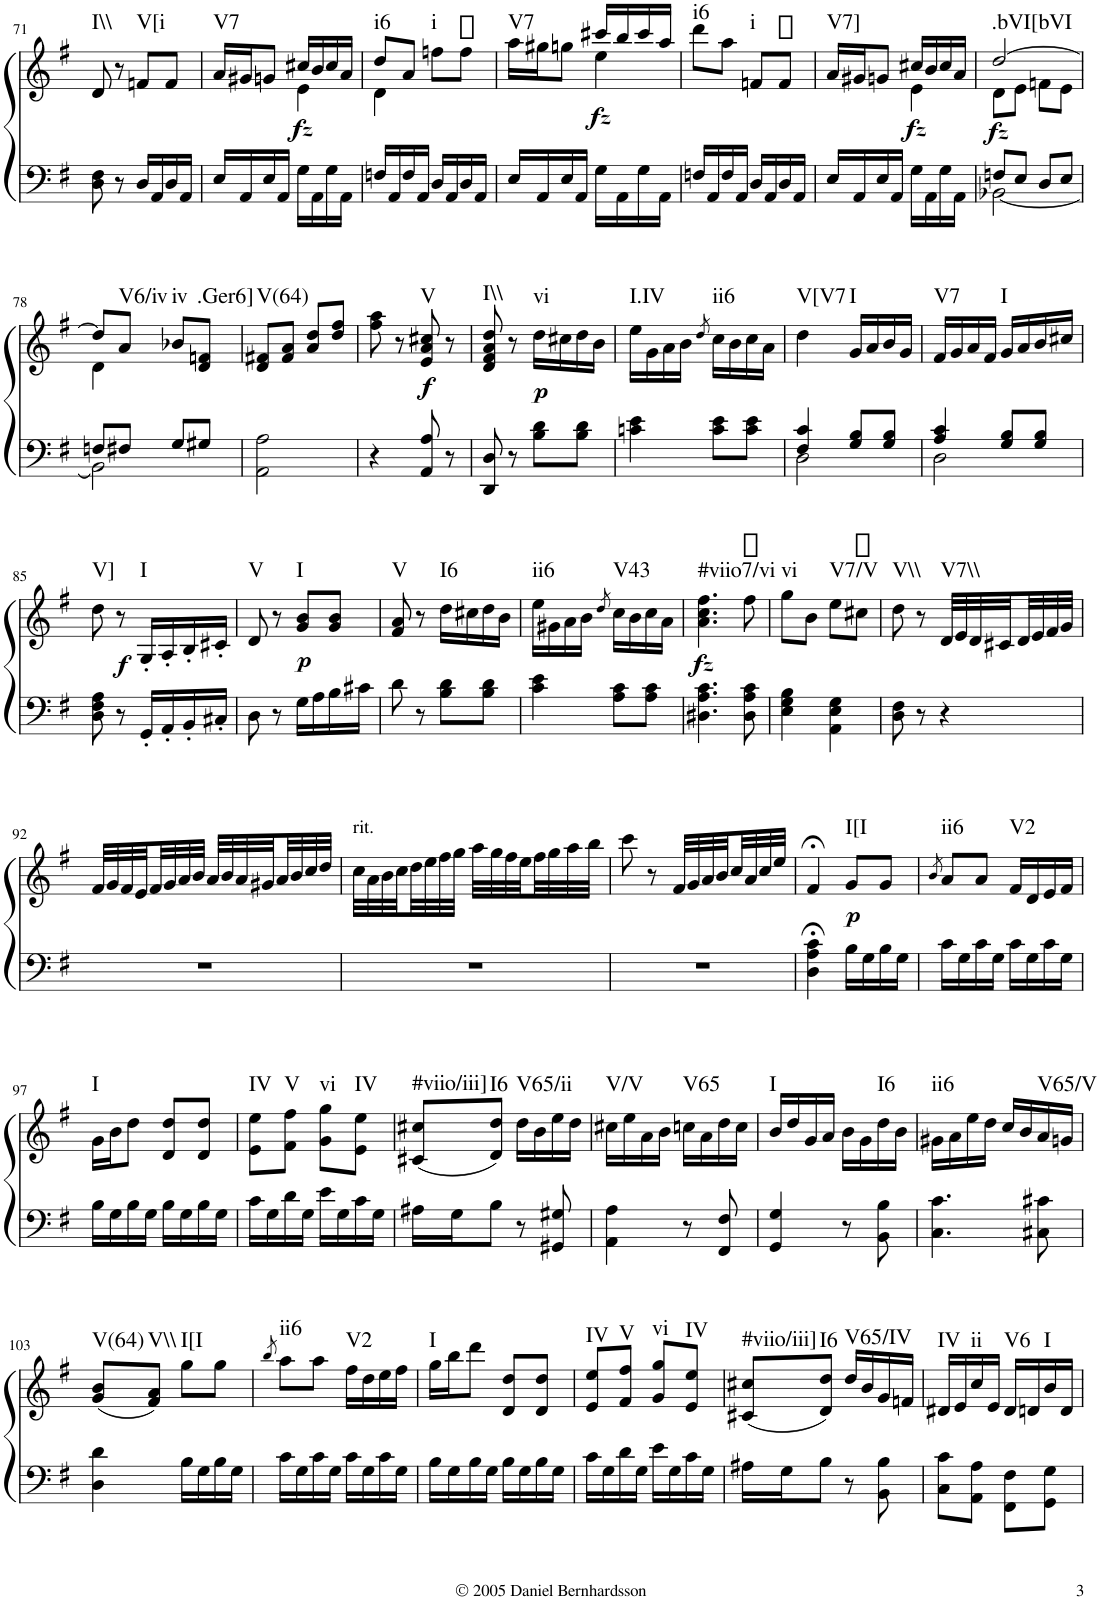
**kern	**kern	**dynam	**harte
*part1	*part1	*part1	*part1
*staff2	*staff1	*staff1/2	*
*I"Piano	*	*	*
*I'Pno.	*	*	*
!!LO:PB:g=z
*clefF4	*clefG2	*	*
*k[f#]	*k[f#]	*	*
*G:	*G:	*	*
*M2/4	*M2/4	*	*
=71	=71	=71	=71
!	!	!	!LO:H:kt=I\\
8D\ 8F#\	8d/	.	N
8r	8r	.	.
!	!	!	!LO:H:kt=V[i
16D/LL	8fn/L	.	N
16AA/	.	.	.
16D/	8f/J	.	.
16AA/JJ	.	.	.
=72	=72	=72	=72
*	*^	*	*
!	!	!	!	!LO:H:kt=V7
16E/LL	16a/LL	4ryy	.	N
16AA/	16g#X/J	.	.	.
16E/	8gn/J	.	.	.
16AA/JJ	.	.	.	.
!	!	!	!LO:DY:b	!
16G\LL	16cc#X/LL	4e\	fz	.
16AA\	16b/	.	.	.
16G\	16cc#/	.	.	.
16AA\JJ	16a/JJ	.	.	.
=73	=73	=73	=73	=73
!	!	!	!	!LO:H:kt=i6
16Fn/LL	8dd/L	4d\	.	N
16AA/	.	.	.	.
16F/	8a/J	.	.	.
16AA/JJ	.	.	.	.
!	!	!	!	!LO:H:kt=i
16D/LL	8ffn\L	4ryy	.	N
16AA/	.	.	.	.
16D/	8ff\J	.	.	.
16AA/JJ	.	.	.	.
=74	=74	=74	=74	=74
!	!	!	!	!LO:H:kt=V7
16E/LL	16aa\LL	4ryy	.	N
16AA/	16gg#X\J	.	.	.
16E/	8ggn\J	.	.	.
16AA/JJ	.	.	.	.
!	!	!	!LO:DY:b	!
16G\LL	16ccc#X/LL	4ee\	fz	.
16AA\	16bb/	.	.	.
16G\	16ccc#/	.	.	.
16AA\JJ	16aa/JJ	.	.	.
*	*v	*v	*	*
=75	=75	=75	=75
!	!	!	!LO:H:kt=i6
16Fn/LL	8ddd\L	.	N
16AA/	.	.	.
16F/	8aa\J	.	.
16AA/JJ	.	.	.
!	!	!	!LO:H:kt=i
16D/LL	8fn/L	.	N
16AA/	.	.	.
16D/	8f/J	.	.
16AA/JJ	.	.	.
=76	=76	=76	=76
*	*^	*	*
!	!	!	!	!LO:H:kt=V7]
16E/LL	16a/LL	4ryy	.	N
16AA/	16g#X/J	.	.	.
16E/	8gn/J	.	.	.
16AA/JJ	.	.	.	.
!	!	!	!LO:DY:b	!
16G\LL	16cc#X/LL	4e\	fz	.
16AA\	16b/	.	.	.
16G\	16cc#/	.	.	.
16AA\JJ	16a/JJ	.	.	.
=77	=77	=77	=77	=77
*^	*	*	*	*
!	!	!	!	!LO:DY:b	!LO:H:kt=.bVI[bVI
8Fn/L	[<2BB-X\	[>2dd/	8d\L	fz	N
8E/J	.	.	8e\J	.	.
8D/L	.	.	8fn\L	.	.
8E/J	.	.	8e\J	.	.
!!LO:LB:g=z	!!
=78	=78	=78	=78	=78	=78
8Fn/L	2BB-\]	8dd/L]	4d\	.	.
!	!	!	!	!	!LO:H:kt=V6/iv
8F#X/J	.	8a/J	.	.	N
!	!	!	!	!	!LO:H:kt=iv
8G/L	.	8b-X/L	4ryy	.	N
!	!	!	!	!	!LO:H:kt=.Ger6]
8G#X/J	.	8d/ 8fn/J	.	.	N
*v	*v	*	*	*	*
*	*v	*v	*	*
=79	=79	=79	=79
!	!	!	!LO:H:kt=V(64)
2AA\ 2A\	8d/ 8f#X/L	.	N
.	8f#/ 8a/J	.	.
.	8a/ 8dd/L	.	.
.	8dd/ 8ff#/J	.	.
=80	=80	=80	=80
4r	8ff#\ 8aa\	.	.
.	8r	.	.
!	!	!LO:DY:b	!LO:H:kt=V
8AA/ 8A/	8e/ 8a/ 8cc#X/	f	N
8r	8r	.	.
=81	=81	=81	=81
!	!	!	!LO:H:kt=I\\
8DD/ 8D/	8d/ 8f#/ 8a/ 8dd/	.	N
8r	8r	.	.
!	!	!LO:DY:b	!LO:H:kt=vi
8B\ 8d\L	16dd\LL	p	N
.	16cc#X\	.	.
8B\ 8d\J	16dd\	.	.
.	16b\JJ	.	.
=82	=82	=82	=82
!	!	!	!LO:H:kt=I.IV
4cn\ 4e\	16ee\LL	.	N
.	16g\	.	.
.	16a\	.	.
.	16b\JJ	.	.
.	8qdd/	.	.
!	!	!	!LO:H:kt=ii6
8c\ 8e\L	16cc\LL	.	N
.	16b\	.	.
8c\ 8e\J	16cc\	.	.
.	16a\JJ	.	.
=83	=83	=83	=83
*^	*	*	*
!	!	!	!	!LO:H:kt=V[V7
4F#/ 4c/	2D\	4dd\	.	N
!	!	!	!	!LO:H:kt=I
8G/ 8B/L	.	16g/LL	.	N
.	.	16a/	.	.
8G/ 8B/J	.	16b/	.	.
.	.	16g/JJ	.	.
=84	=84	=84	=84	=84
!	!	!	!	!LO:H:kt=V7
4A/ 4c/	2D\	16f#/LL	.	N
.	.	16g/	.	.
.	.	16a/	.	.
.	.	16f#/JJ	.	.
!	!	!	!	!LO:H:kt=I
8G/ 8B/L	.	16g/LL	.	N
.	.	16a/	.	.
8G/ 8B/J	.	16b/	.	.
.	.	16cc#X/JJ	.	.
*v	*v	*	*	*
!!LO:LB:g=z
=85	=85	=85	=85
!	!	!	!LO:H:kt=V]
8D\ 8F#\ 8A\	8dd\	.	N
!	!	!LO:DY:b	!
8r	8r	f	.
!	!	!	!LO:H:kt=I
16GG'/LL	16G'/LL	.	N
16AA'/	16A'/	.	.
16BB'/	16B'/	.	.
16C#X'/JJ	16c#X'/JJ	.	.
=86	=86	=86	=86
!	!	!	!LO:H:kt=V
8D\	8d/	.	N
8r	8r	.	.
!	!	!LO:DY:b	!LO:H:kt=I
16G\LL	8g/ 8b/L	p	N
16A\	.	.	.
16B\	8g/ 8b/J	.	.
16c#X\JJ	.	.	.
=87	=87	=87	=87
!	!	!	!LO:H:kt=V
8d\	8f#/ 8a/	.	N
8r	8r	.	.
!	!	!	!LO:H:kt=I6
8B\ 8d\L	16dd\LL	.	N
.	16cc#X\	.	.
8B\ 8d\J	16dd\	.	.
.	16b\JJ	.	.
=88	=88	=88	=88
!	!	!	!LO:H:kt=ii6
4c\ 4e\	16ee\LL	.	N
.	16g#X\	.	.
.	16a\	.	.
.	16b\JJ	.	.
.	8qdd/	.	.
!	!	!	!LO:H:kt=V43
8A\ 8c\L	16cc\LL	.	N
.	16b\	.	.
8A\ 8c\J	16cc\	.	.
.	16a\JJ	.	.
=89	=89	=89	=89
!	!	!LO:DY:b	!LO:H:kt=#viio7/vi
4.D#X\ 4.A\ 4.c\	4.a\ 4.cc\ 4.ff#\	fz	N
8D#\ 8A\ 8c\	8ff#\	.	.
=90	=90	=90	=90
!	!	!	!LO:H:kt=vi
4E\ 4G\ 4B\	8gg\L	.	N
.	8b\J	.	.
!	!	!	!LO:H:kt=V7/V
4AA\ 4E\ 4G\	8ee\L	.	N
.	8cc#X\J	.	.
=91	=91	=91	=91
!	!	!	!LO:H:kt=V\\
8D\ 8F#\	8dd\	.	N
8r	8r	.	.
!	!	!	!LO:H:kt=V7\\
4r	32d/LLL	.	N
.	32e/	.	.
.	32d/	.	.
.	32c#X/	.	.
.	32d/	.	.
.	32e/	.	.
.	32f#/	.	.
.	32g/JJJ	.	.
!!LO:LB:g=z
=92	=92	=92	=92
2r	32f#/LLL	.	.
.	32g/	.	.
.	32f#/	.	.
.	32e/	.	.
.	32f#/	.	.
.	32g/	.	.
.	32a/	.	.
.	32b/JJJ	.	.
.	32a/LLL	.	.
.	32b/	.	.
.	32a/	.	.
.	32g#X/	.	.
.	32a/	.	.
.	32b/	.	.
.	32cc/	.	.
.	32dd/JJJ	.	.
=93	=93	=93	=93
!	!LO:TX:a:t=rit.	!	!
2r	32cc\LLL	.	.
.	32a\	.	.
.	32b\	.	.
.	32cc\	.	.
.	32dd\	.	.
.	32ee\	.	.
.	32ff#\	.	.
.	32gg\JJJ	.	.
.	32aa\LLL	.	.
.	32gg\	.	.
.	32ff#\	.	.
.	32ee\	.	.
.	32ff#\	.	.
.	32gg\	.	.
.	32aa\	.	.
.	32bb\JJJ	.	.
=94	=94	=94	=94
2r	8ccc\	.	.
.	8r	.	.
.	32f#/LLL	.	.
.	32g/	.	.
.	32a/	.	.
.	32b/	.	.
.	32cc/	.	.
.	32a/	.	.
.	32cc/	.	.
.	32ee/JJJ	.	.
=95	=95	=95	=95
4D\;< 4A\;< 4c\;<	4f#;</	.	.
!	!	!LO:DY:b	!LO:H:kt=I[I
16B\LL	8g/L	p	N
16G\	.	.	.
16B\	8g/J	.	.
16G\JJ	.	.	.
=96	=96	=96	=96
.	8qb/	.	.
!	!	!	!LO:H:kt=ii6
16c\LL	8a/L	.	N
16G\	.	.	.
16c\	8a/J	.	.
16G\JJ	.	.	.
!	!	!	!LO:H:kt=V2
16c\LL	16f#/LL	.	N
16G\	16d/	.	.
16c\	16e/	.	.
16G\JJ	16f#/JJ	.	.
!!LO:LB:g=z
=97	=97	=97	=97
!	!	!	!LO:H:kt=I
16B\LL	16g\LL	.	N
16G\	16b\J	.	.
16B\	8dd\J	.	.
16G\JJ	.	.	.
16B\LL	8d/ 8dd/L	.	.
16G\	.	.	.
16B\	8d/ 8dd/J	.	.
16G\JJ	.	.	.
=98	=98	=98	=98
!	!	!	!LO:H:kt=IV
16c\LL	8e\ 8ee\L	.	N
16G\	.	.	.
!	!	!	!LO:H:kt=V
16d\	8f#\ 8ff#\J	.	N
16G\JJ	.	.	.
!	!	!	!LO:H:kt=vi
16e\LL	8g\ 8gg\L	.	N
16G\	.	.	.
!	!	!	!LO:H:kt=IV
16c\	8e\ 8ee\J	.	N
16G\JJ	.	.	.
=99	=99	=99	=99
!	!	!	!LO:H:kt=#viio/iii]
16A#X\LL	(8c#X/ 8cc#X/L	.	N
16G\J	.	.	.
!	!	!	!LO:H:kt=I6
8B\J	8d/ 8dd/J)	.	N
!	!	!	!LO:H:kt=V65/ii
8r	16dd\LL	.	N
.	16b\	.	.
8GG#X/ 8G#X/	16ee\	.	.
.	16dd\JJ	.	.
=100	=100	=100	=100
!	!	!	!LO:H:kt=V/V
4AA\ 4A\	16cc#X\LL	.	N
.	16ee\	.	.
.	16a\	.	.
.	16b\JJ	.	.
!	!	!	!LO:H:kt=V65
8r	16ccn\LL	.	N
.	16a\	.	.
8FF#/ 8F#/	16dd\	.	.
.	16cc\JJ	.	.
=101	=101	=101	=101
!	!	!	!LO:H:kt=I
4GG/ 4G/	16b/LL	.	N
.	16dd/	.	.
.	16g/	.	.
.	16a/JJ	.	.
8r	16b\LL	.	.
.	16g\	.	.
!	!	!	!LO:H:kt=I6
8BB\ 8B\	16dd\	.	N
.	16b\JJ	.	.
=102	=102	=102	=102
!	!	!	!LO:H:kt=ii6
4.C\ 4.c\	16g#X\LL	.	N
.	16a\	.	.
.	16ee\	.	.
.	16dd\JJ	.	.
.	16cc/LL	.	.
.	16b/	.	.
!	!	!	!LO:H:kt=V65/V
8C#X\ 8c#X\	16a/	.	N
.	16gn/JJ	.	.
!!LO:LB:g=z
=103	=103	=103	=103
!	!	!	!LO:H:kt=V(64)
4D\ 4d\	(8g/ 8b/L	.	N
!	!	!	!LO:H:kt=V\\
.	8f#/ 8a/J)	.	N
!	!	!	!LO:H:kt=I[I
16B\LL	8gg\L	.	N
16G\	.	.	.
16B\	8gg\J	.	.
16G\JJ	.	.	.
=104	=104	=104	=104
.	8qbb/	.	.
!	!	!	!LO:H:kt=ii6
16c\LL	8aa\L	.	N
16G\	.	.	.
16c\	8aa\J	.	.
16G\JJ	.	.	.
!	!	!	!LO:H:kt=V2
16c\LL	16ff#\LL	.	N
16G\	16dd\	.	.
16c\	16ee\	.	.
16G\JJ	16ff#\JJ	.	.
=105	=105	=105	=105
!	!	!	!LO:H:kt=I
16B\LL	16gg\LL	.	N
16G\	16bb\J	.	.
16B\	8ddd\J	.	.
16G\JJ	.	.	.
16B\LL	8d/ 8dd/L	.	.
16G\	.	.	.
16B\	8d/ 8dd/J	.	.
16G\JJ	.	.	.
=106	=106	=106	=106
!	!	!	!LO:H:kt=IV
16c\LL	8e/ 8ee/L	.	N
16G\	.	.	.
!	!	!	!LO:H:kt=V
16d\	8f#/ 8ff#/J	.	N
16G\JJ	.	.	.
!	!	!	!LO:H:kt=vi
16e\LL	8g/ 8gg/L	.	N
16G\	.	.	.
!	!	!	!LO:H:kt=IV
16c\	8e/ 8ee/J	.	N
16G\JJ	.	.	.
=107	=107	=107	=107
!	!	!	!LO:H:kt=#viio/iii]
16A#X\LL	(8c#X/ 8cc#X/L	.	N
16G\J	.	.	.
!	!	!	!LO:H:kt=I6
8B\J	8d/ 8dd/J)	.	N
!	!	!	!LO:H:kt=V65/IV
8r	16dd/LL	.	N
.	16b/	.	.
8BB\ 8B\	16g/	.	.
.	16fn/JJ	.	.
=108	=108	=108	=108
!	!	!	!LO:H:kt=IV
8C\ 8c\L	16d#X/LL	.	N
.	16e/	.	.
!	!	!	!LO:H:kt=ii
8AA\ 8A\J	16cc/	.	N
.	16e/JJ	.	.
!	!	!	!LO:H:kt=V6
8FF#\ 8F#\L	16d#/LL	.	N
.	16dn/	.	.
!	!	!	!LO:H:kt=I
8GG\ 8G\J	16b/	.	N
.	16d/JJ	.	.
=	=	=	=
*-	*-	*-	*-
